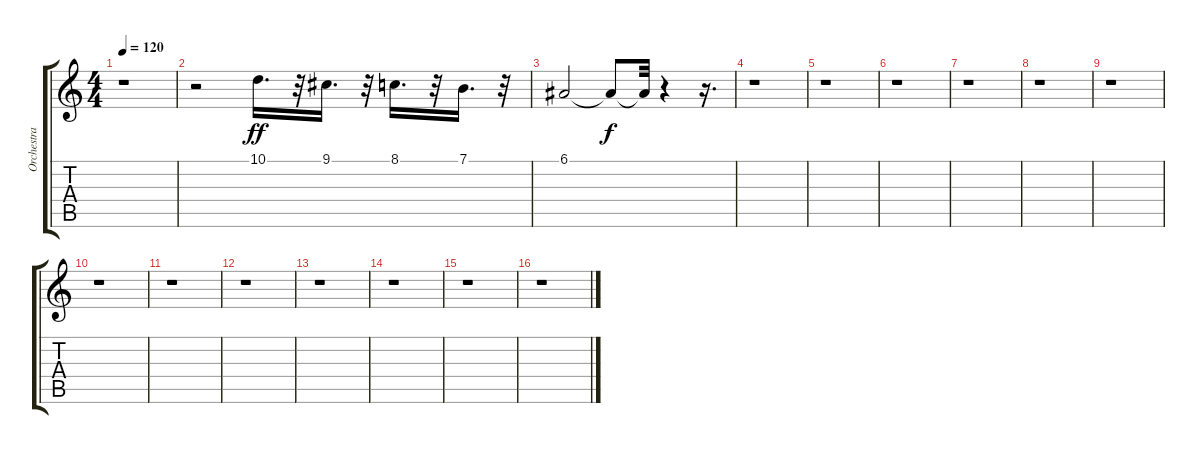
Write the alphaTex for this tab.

\track ("Orchestra" "Orchestra") {instrument brasssection}
\staff {score tabs}
\tuning (E4 B3 G3 D3 A2 E2) {hide}
\ts (4 4)
\tempo 120
\clef g2
\ks c
r.1{dy ff} |
r.2 10.1.16{d} r.32 9.1.16{d} r.32 8.1.16{d} r.32 7.1.16{d} r.32 |
6.1.2 6.1{t}.8{dy f} 6.1{t}.32 r.4 r.16{d} |
r.1 |
r.1 |
r.1 |
r.1 |
r.1 |
r.1 |
r.1 |
r.1 |
r.1 |
r.1 |
r.1 |
r.1 |
r.1
